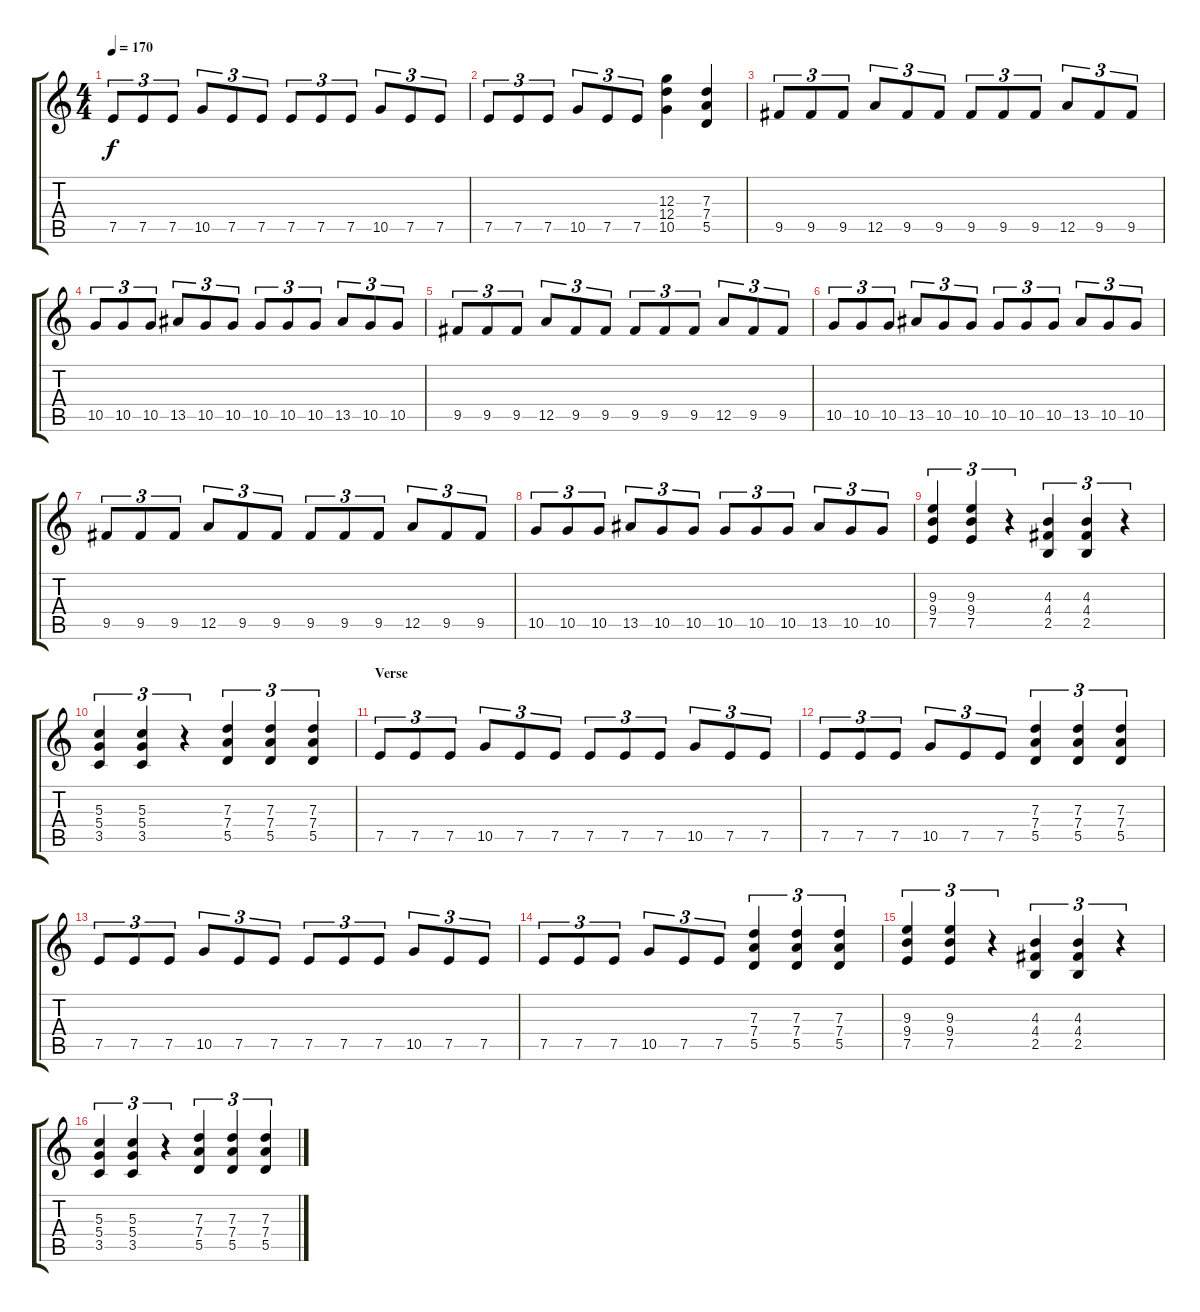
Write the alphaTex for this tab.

\track "" {instrument distortionguitar}
\staff {score tabs}
\tuning (E4 B3 G3 D3 A2 E2) {hide}
\ts (4 4)
\tempo 170
\clef g2
\ks c
7.5.8{tu (3 2) dy f} 7.5.8{tu (3 2)} 7.5.8{tu (3 2)} 10.5.8{tu (3 2)} 7.5.8{tu (3 2)} 7.5.8{tu (3 2)} 7.5.8{tu (3 2)} 7.5.8{tu (3 2)} 7.5.8{tu (3 2)} 10.5.8{tu (3 2)} 7.5.8{tu (3 2)} 7.5.8{tu (3 2)} |
7.5.8{tu (3 2)} 7.5.8{tu (3 2)} 7.5.8{tu (3 2)} 10.5.8{tu (3 2)} 7.5.8{tu (3 2)} 7.5.8{tu (3 2)} (12.3 12.4 10.5).4 (7.3 7.4 5.5).4 |
9.5.8{tu (3 2)} 9.5.8{tu (3 2)} 9.5.8{tu (3 2)} 12.5.8{tu (3 2)} 9.5.8{tu (3 2)} 9.5.8{tu (3 2)} 9.5.8{tu (3 2)} 9.5.8{tu (3 2)} 9.5.8{tu (3 2)} 12.5.8{tu (3 2)} 9.5.8{tu (3 2)} 9.5.8{tu (3 2)} |
10.5.8{tu (3 2)} 10.5.8{tu (3 2)} 10.5.8{tu (3 2)} 13.5.8{tu (3 2)} 10.5.8{tu (3 2)} 10.5.8{tu (3 2)} 10.5.8{tu (3 2)} 10.5.8{tu (3 2)} 10.5.8{tu (3 2)} 13.5.8{tu (3 2)} 10.5.8{tu (3 2)} 10.5.8{tu (3 2)} |
9.5.8{tu (3 2)} 9.5.8{tu (3 2)} 9.5.8{tu (3 2)} 12.5.8{tu (3 2)} 9.5.8{tu (3 2)} 9.5.8{tu (3 2)} 9.5.8{tu (3 2)} 9.5.8{tu (3 2)} 9.5.8{tu (3 2)} 12.5.8{tu (3 2)} 9.5.8{tu (3 2)} 9.5.8{tu (3 2)} |
10.5.8{tu (3 2)} 10.5.8{tu (3 2)} 10.5.8{tu (3 2)} 13.5.8{tu (3 2)} 10.5.8{tu (3 2)} 10.5.8{tu (3 2)} 10.5.8{tu (3 2)} 10.5.8{tu (3 2)} 10.5.8{tu (3 2)} 13.5.8{tu (3 2)} 10.5.8{tu (3 2)} 10.5.8{tu (3 2)} |
9.5.8{tu (3 2)} 9.5.8{tu (3 2)} 9.5.8{tu (3 2)} 12.5.8{tu (3 2)} 9.5.8{tu (3 2)} 9.5.8{tu (3 2)} 9.5.8{tu (3 2)} 9.5.8{tu (3 2)} 9.5.8{tu (3 2)} 12.5.8{tu (3 2)} 9.5.8{tu (3 2)} 9.5.8{tu (3 2)} |
10.5.8{tu (3 2)} 10.5.8{tu (3 2)} 10.5.8{tu (3 2)} 13.5.8{tu (3 2)} 10.5.8{tu (3 2)} 10.5.8{tu (3 2)} 10.5.8{tu (3 2)} 10.5.8{tu (3 2)} 10.5.8{tu (3 2)} 13.5.8{tu (3 2)} 10.5.8{tu (3 2)} 10.5.8{tu (3 2)} |
(9.3 9.4 7.5).4{tu (3 2)} (9.3 9.4 7.5).4{tu (3 2)} r.4{tu (3 2)} (4.3 4.4 2.5).4{tu (3 2)} (4.3 4.4 2.5).4{tu (3 2)} r.4{tu (3 2)} |
(5.3 5.4 3.5).4{tu (3 2)} (5.3 5.4 3.5).4{tu (3 2)} r.4{tu (3 2)} (7.3 7.4 5.5).4{tu (3 2)} (7.3 7.4 5.5).4{tu (3 2)} (7.3 7.4 5.5).4{tu (3 2)} |
\section ("" "Verse")
7.5.8{tu (3 2)} 7.5.8{tu (3 2)} 7.5.8{tu (3 2)} 10.5.8{tu (3 2)} 7.5.8{tu (3 2)} 7.5.8{tu (3 2)} 7.5.8{tu (3 2)} 7.5.8{tu (3 2)} 7.5.8{tu (3 2)} 10.5.8{tu (3 2)} 7.5.8{tu (3 2)} 7.5.8{tu (3 2)} |
7.5.8{tu (3 2)} 7.5.8{tu (3 2)} 7.5.8{tu (3 2)} 10.5.8{tu (3 2)} 7.5.8{tu (3 2)} 7.5.8{tu (3 2)} (7.3 7.4 5.5).4{tu (3 2)} (7.3 7.4 5.5).4{tu (3 2)} (7.3 7.4 5.5).4{tu (3 2)} |
7.5.8{tu (3 2)} 7.5.8{tu (3 2)} 7.5.8{tu (3 2)} 10.5.8{tu (3 2)} 7.5.8{tu (3 2)} 7.5.8{tu (3 2)} 7.5.8{tu (3 2)} 7.5.8{tu (3 2)} 7.5.8{tu (3 2)} 10.5.8{tu (3 2)} 7.5.8{tu (3 2)} 7.5.8{tu (3 2)} |
7.5.8{tu (3 2)} 7.5.8{tu (3 2)} 7.5.8{tu (3 2)} 10.5.8{tu (3 2)} 7.5.8{tu (3 2)} 7.5.8{tu (3 2)} (7.3 7.4 5.5).4{tu (3 2)} (7.3 7.4 5.5).4{tu (3 2)} (7.3 7.4 5.5).4{tu (3 2)} |
(9.3 9.4 7.5).4{tu (3 2)} (9.3 9.4 7.5).4{tu (3 2)} r.4{tu (3 2)} (4.3 4.4 2.5).4{tu (3 2)} (4.3 4.4 2.5).4{tu (3 2)} r.4{tu (3 2)} |
(5.3 5.4 3.5).4{tu (3 2)} (5.3 5.4 3.5).4{tu (3 2)} r.4{tu (3 2)} (7.3 7.4 5.5).4{tu (3 2)} (7.3 7.4 5.5).4{tu (3 2)} (7.3 7.4 5.5).4{tu (3 2)}
